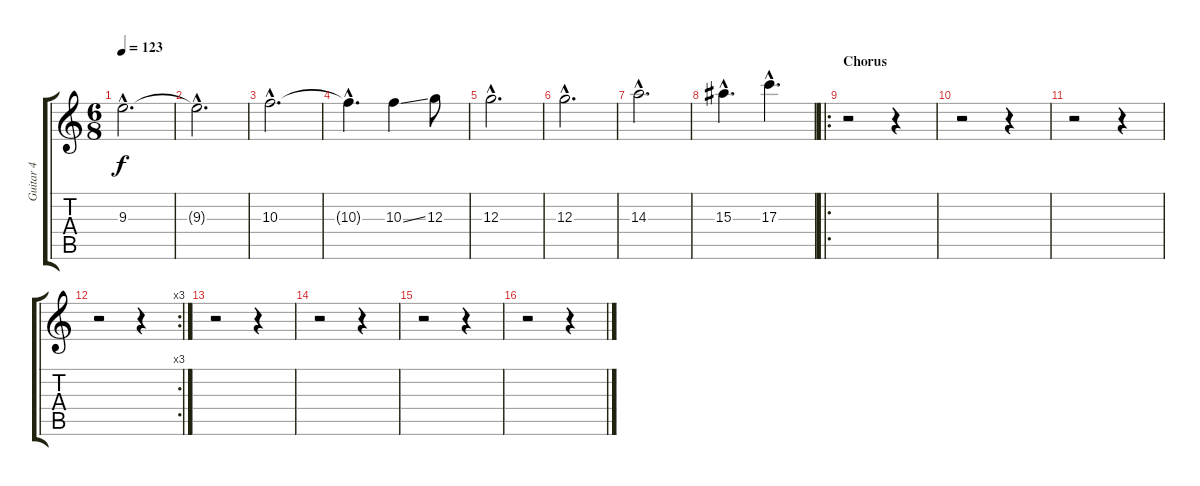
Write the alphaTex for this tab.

\track ("Guitar 4" "Guitar 4") {instrument distortionguitar}
\staff {score tabs}
\tuning (E4 B3 G3 D3 A2 D2) {hide}
\ts (6 8)
\tempo 123
\clef g2
\ks c
9.3{hac}.2{d dy f} |
9.3{hac t}.2{d} |
10.3{hac}.2{d} |
10.3{hac t}.4{d} 10.3{ss}.4 12.3.8 |
12.3{hac}.2{d} |
12.3{hac}.2{d} |
14.3{hac}.2{d} |
15.3{hac}.4{d} 17.3{hac}.4{d} |
\ro
\section ("" "Chorus")
r.2 r.4 |
r.2 r.4 |
r.2 r.4 |
\rc 3
r.2 r.4 |
r.2 r.4 |
r.2 r.4 |
r.2 r.4 |
r.2 r.4
